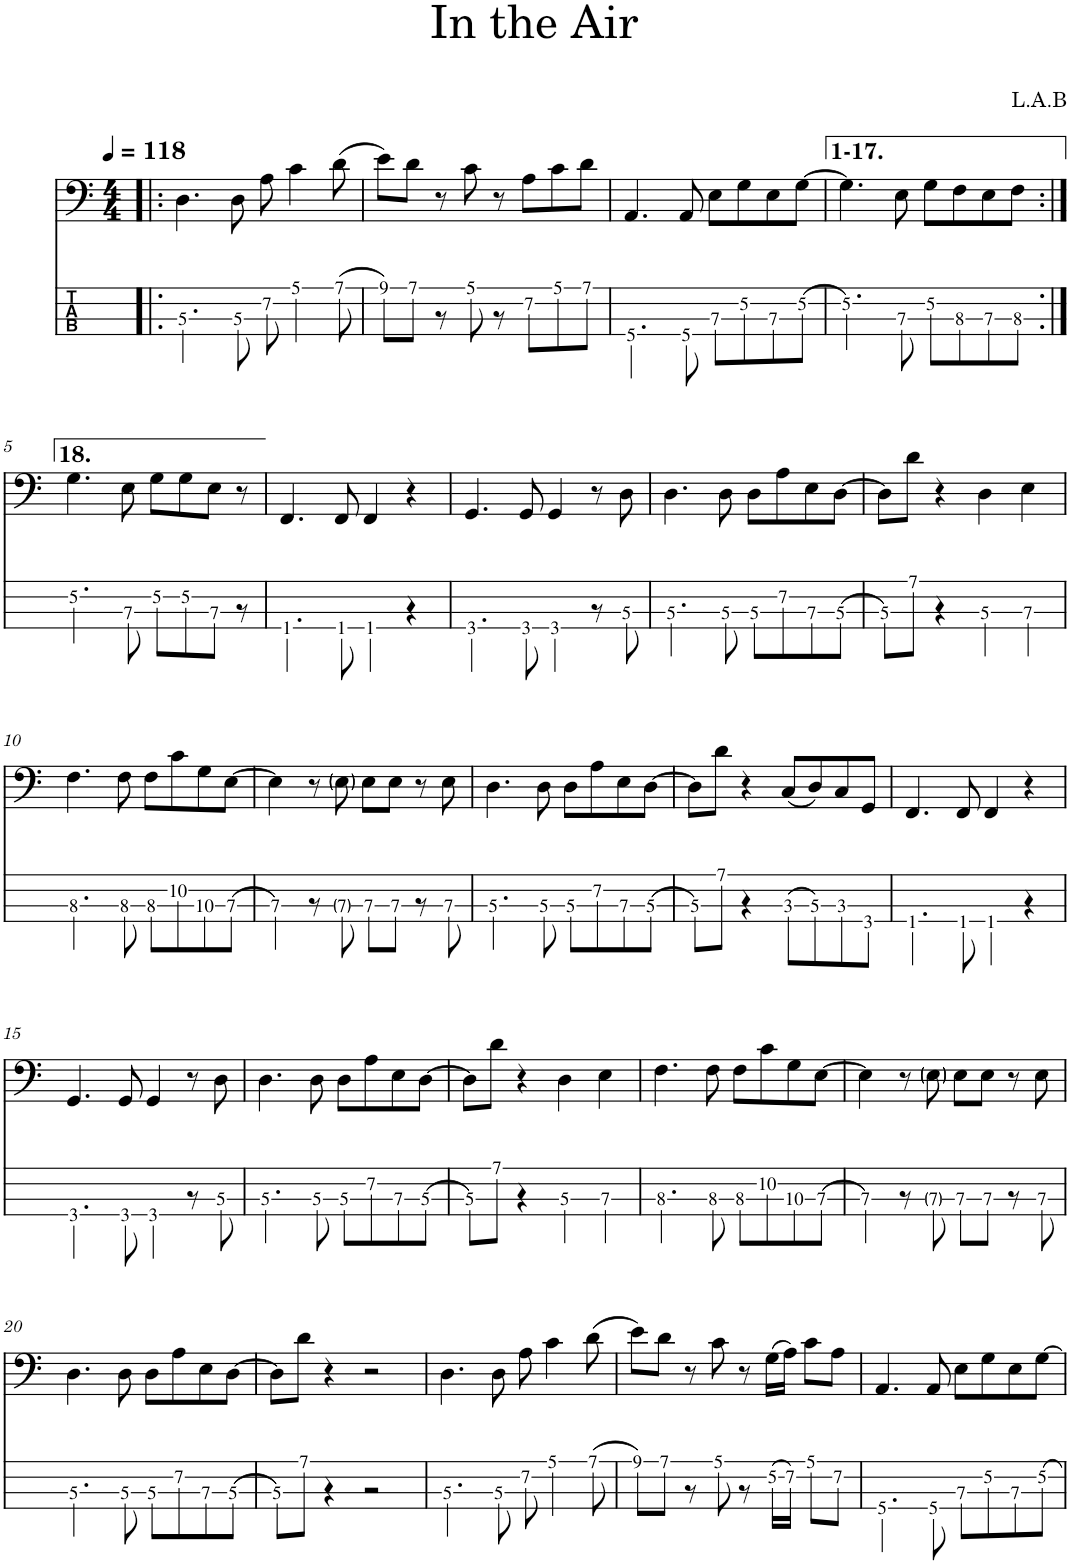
**kern	**kern
*part1	*part1
*staff2	*staff1
*I"Bass Guitar	*
*I'B. Guit.	*
*stria4	*
*	*clefF4
*Trd7c12	*Trd7c12
*k[]	*k[]
*M4/4	*M4/4
*MM118	*MM118
=1!|:	=1!|:
4.D\	4.D\
8D\	8D\
8A\	8A\
4c\	4c\
8d\	(8d\
=2	=2
8e\L	8e\L)
8d\J	8d\J
8r	8r
8c\	8c\
8r	8r
8A\L	8A\L
8c\	8c\
8d\J	8d\J
=3	=3
4.AA\	4.AA/
8AA\	8AA/
8E\L	8E\L
8G\	8G\
8E\	8E\
[8G\J	[8G\J
=4	=4
4.G\]	4.G\]
8E\	8E\
8G\L	8G\L
8F\	8F\
8E\	8E\
8F\J	8F\J
!!LO:LB:g=z
=5:|!	=5:|!
4.G\	4.G\
8E\	8E\
8G\L	8G\L
8G\	8G\
8E\J	8E\J
8r	8r
=6	=6
4.FF\	4.FF/
8FF\	8FF/
4FF\	4FF/
4r	4r
=7	=7
4.GG\	4.GG/
8GG\	8GG/
4GG\	4GG/
8r	8r
8D\	8D\
=8	=8
4.D\	4.D\
8D\	8D\
8D\L	8D\L
8A\	8A\
8E\	8E\
[8D\J	[8D\J
=9	=9
8D\L]	8D\L]
8d\J	8d\J
4r	4r
4D\	4D\
4E\	4E\
!!LO:LB:g=z
=10	=10
4.F\	4.F\
8F\	8F\
8F\L	8F\L
8c\	8c\
8G\	8G\
[8E\J	[8E\J
=11	=11
4E\]	4E\]
8r	8r
8E\	8E\
8E\L	8E\L
8E\J	8E\J
8r	8r
8E\	8E\
=12	=12
4.D\	4.D\
8D\	8D\
8D\L	8D\L
8A\	8A\
8E\	8E\
[8D\J	[8D\J
=13	=13
8D\L]	8D\L]
8d\J	8d\J
4r	4r
8C\L	(8C/L
8D\	8D/)
8C\	8C/
8GG\J	8GG/J
=14	=14
4.FF\	4.FF/
8FF\	8FF/
4FF\	4FF/
4r	4r
!!LO:LB:g=z
=15	=15
4.GG\	4.GG/
8GG\	8GG/
4GG\	4GG/
8r	8r
8D\	8D\
=16	=16
4.D\	4.D\
8D\	8D\
8D\L	8D\L
8A\	8A\
8E\	8E\
[8D\J	[8D\J
=17	=17
8D\L]	8D\L]
8d\J	8d\J
4r	4r
4D\	4D\
4E\	4E\
=18	=18
4.F\	4.F\
8F\	8F\
8F\L	8F\L
8c\	8c\
8G\	8G\
[8E\J	[8E\J
=19	=19
4E\]	4E\]
8r	8r
8E\	8E\
8E\L	8E\L
8E\J	8E\J
8r	8r
8E\	8E\
!!LO:LB:g=z
=20	=20
4.D\	4.D\
8D\	8D\
8D\L	8D\L
8A\	8A\
8E\	8E\
[8D\J	[8D\J
=21	=21
8D\L]	8D\L]
8d\J	8d\J
4r	4r
2r	2r
=22	=22
4.D\	4.D\
8D\	8D\
8A\	8A\
4c\	4c\
8d\	(8d\
=23	=23
8e\L	8e\L)
8d\J	8d\J
8r	8r
8c\	8c\
8r	8r
16G\LL	(16G\LL
16A\JJ	16A\JJ)
8c\L	8c\L
8A\J	8A\J
=24	=24
4.AA\	4.AA/
8AA\	8AA/
8E\L	8E\L
8G\	8G\
8E\	8E\
[8G\J	[8G\J
=	=
*-	*-
